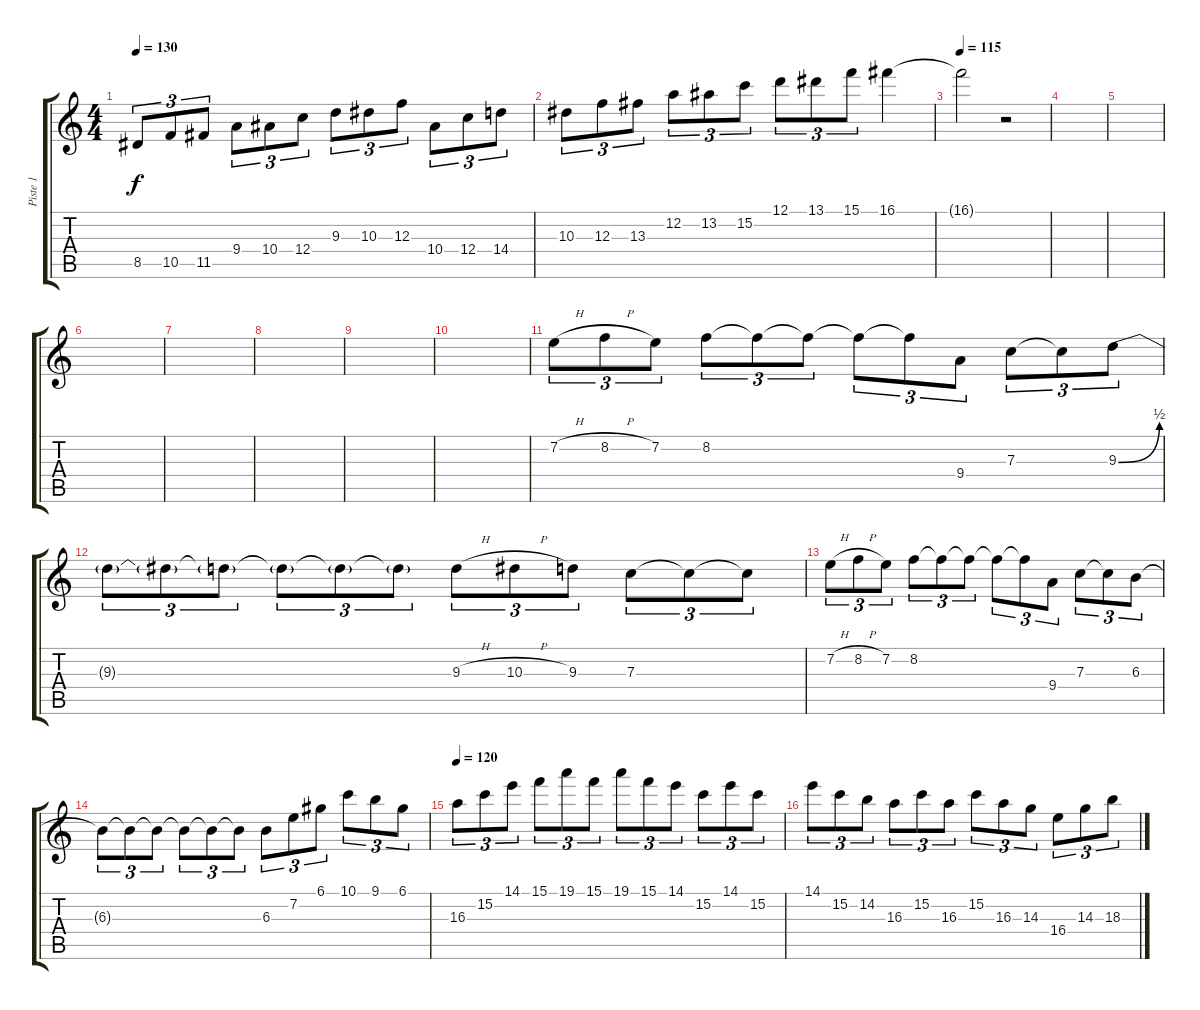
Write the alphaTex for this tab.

\track ("Piste 1" "Piste 1") {instrument distortionguitar}
\staff {score tabs}
\tuning (D4 A3 F3 C3 G2 C2) {hide}
\ts (4 4)
\tempo 130
\clef g2
\ks c
8.5.8{tu (3 2) dy f} 10.5.8{tu (3 2)} 11.5.8{tu (3 2)} 9.4.8{tu (3 2)} 10.4.8{tu (3 2)} 12.4.8{tu (3 2)} 9.3.8{tu (3 2)} 10.3.8{tu (3 2)} 12.3.8{tu (3 2)} 10.4.8{tu (3 2)} 12.4.8{tu (3 2)} 14.4.8{tu (3 2)} |
10.3.8{tu (3 2)} 12.3.8{tu (3 2)} 13.3.8{tu (3 2)} 12.2.8{tu (3 2)} 13.2.8{tu (3 2)} 15.2.8{tu (3 2)} 12.1.8{tu (3 2)} 13.1.8{tu (3 2)} 15.1.8{tu (3 2)} 16.1.4 |
\tempo 115
16.1{t}.2{volume 0} r.2 |
|
|
|
|
|
|
|
7.2{h}.8{tu (3 2)} 8.2{h}.8{tu (3 2)} 7.2.8{tu (3 2)} 8.2.8{tu (3 2)} 8.2{t}.8{tu (3 2)} 8.2{t}.8{tu (3 2)} 8.2{t}.8{tu (3 2)} 8.2{t}.8{tu (3 2)} 9.4.8{tu (3 2)} 7.3.8{tu (3 2)} 7.3{t}.8{tu (3 2)} 9.3{be (bend 0 0 60 2)}.8{tu (3 2)} |
9.3{t}.8{tu (3 2)} 9.3{t}.8{tu (3 2)} 9.3{t}.8{tu (3 2)} 9.3{t}.8{tu (3 2)} 9.3{t}.8{tu (3 2)} 9.3{t}.8{tu (3 2)} 9.3{h}.8{tu (3 2)} 10.3{h}.8{tu (3 2)} 9.3.8{tu (3 2)} 7.3.8{tu (3 2)} 7.3{t}.8{tu (3 2)} 7.3{t}.8{tu (3 2)} |
7.2{h}.8{tu (3 2)} 8.2{h}.8{tu (3 2)} 7.2.8{tu (3 2)} 8.2.8{tu (3 2)} 8.2{t}.8{tu (3 2)} 8.2{t}.8{tu (3 2)} 8.2{t}.8{tu (3 2)} 8.2{t}.8{tu (3 2)} 9.4.8{tu (3 2)} 7.3.8{tu (3 2)} 7.3{t}.8{tu (3 2)} 6.3.8{tu (3 2)} |
6.3{t}.8{tu (3 2)} 6.3{t}.8{tu (3 2)} 6.3{t}.8{tu (3 2)} 6.3{t}.8{tu (3 2)} 6.3{t}.8{tu (3 2)} 6.3{t}.8{tu (3 2)} 6.3.8{tu (3 2) volume 16 instrument distortionguitar} 7.2.8{tu (3 2)} 6.1.8{tu (3 2)} 10.1.8{tu (3 2)} 9.1.8{tu (3 2)} 6.1.8{tu (3 2)} |
\tempo 120
16.3.8{tu (3 2)} 15.2.8{tu (3 2)} 14.1.8{tu (3 2)} 15.1.8{tu (3 2)} 19.1.8{tu (3 2)} 15.1.8{tu (3 2)} 19.1.8{tu (3 2)} 15.1.8{tu (3 2)} 14.1.8{tu (3 2)} 15.2.8{tu (3 2)} 14.1.8{tu (3 2)} 15.2.8{tu (3 2)} |
14.1.8{tu (3 2)} 15.2.8{tu (3 2)} 14.2.8{tu (3 2)} 16.3.8{tu (3 2)} 15.2.8{tu (3 2)} 16.3.8{tu (3 2)} 15.2.8{tu (3 2)} 16.3.8{tu (3 2)} 14.3.8{tu (3 2)} 16.4.8{tu (3 2)} 14.3.8{tu (3 2)} 18.3.8{tu (3 2)}
